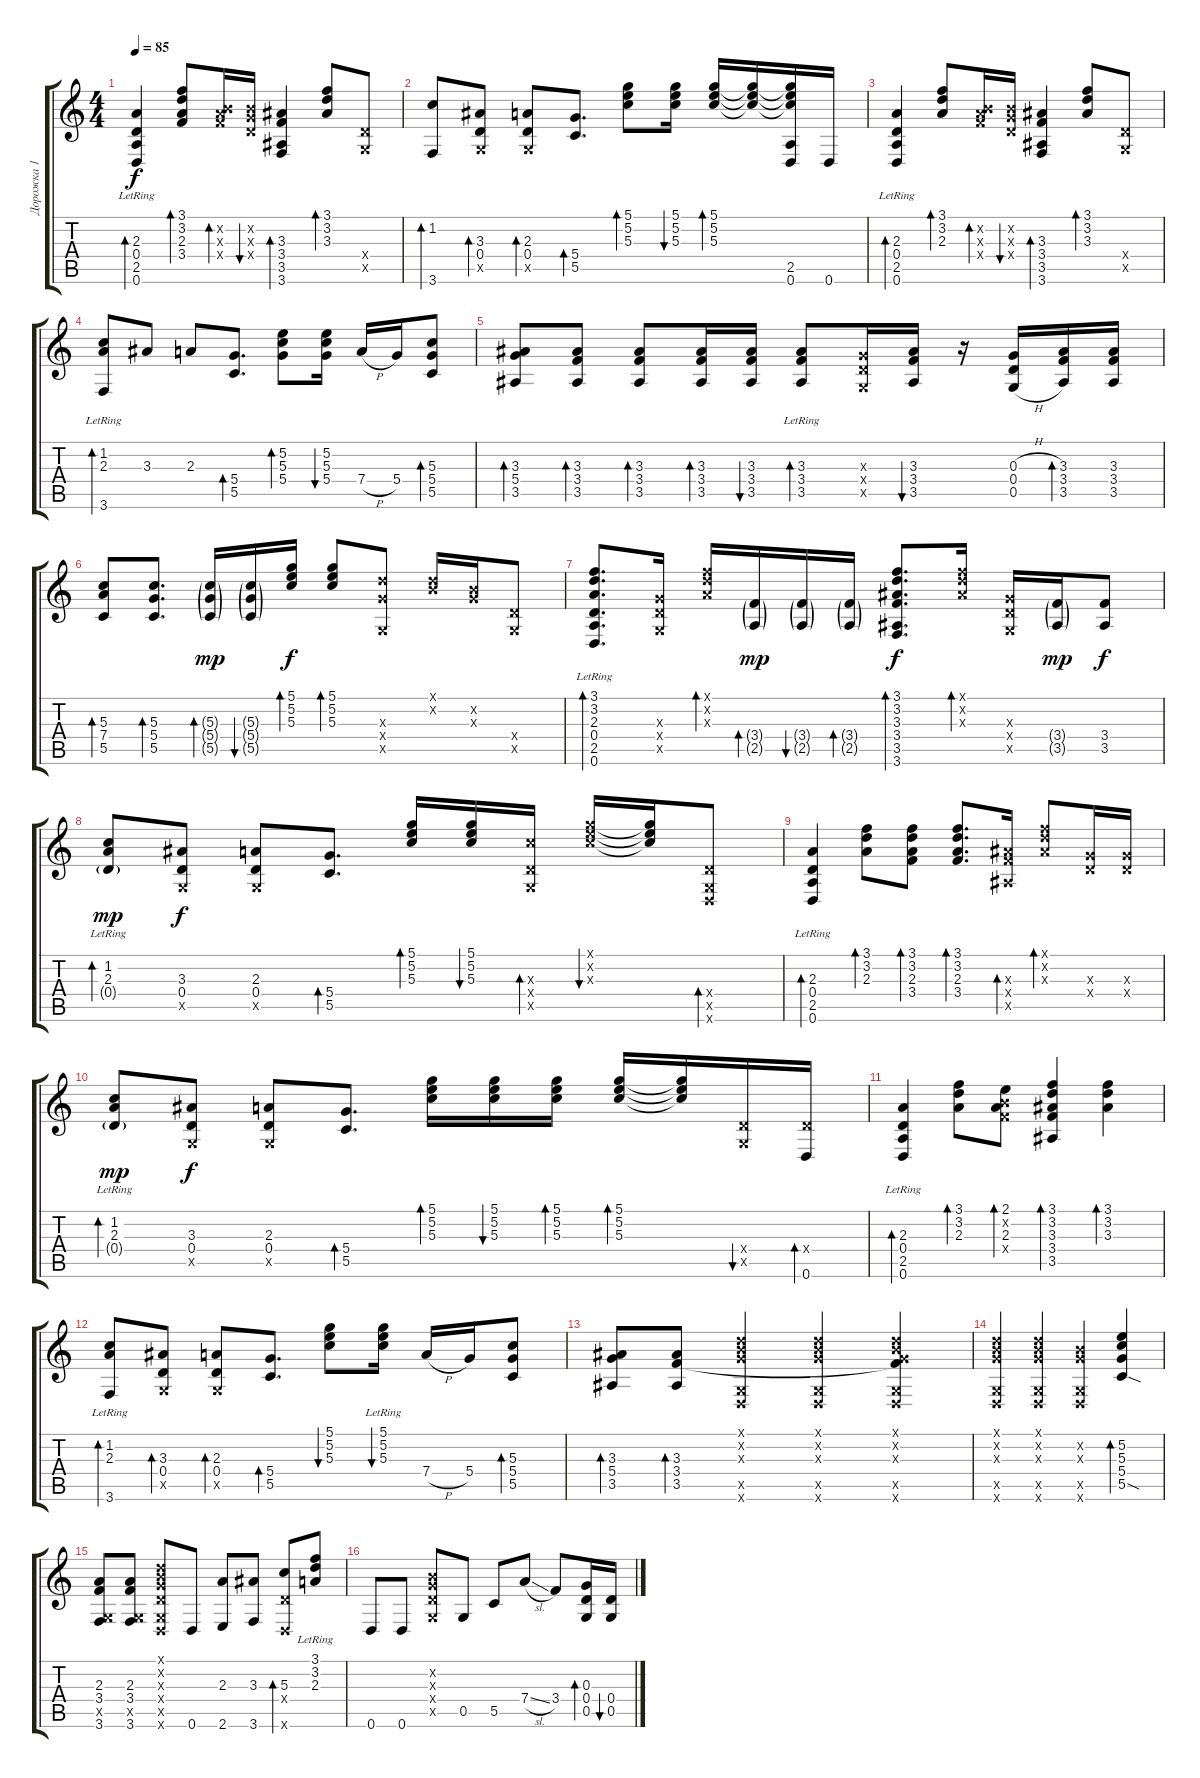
\track ("Дорожка 1" "Дорожка 1") {instrument acousticguitarsteel}
\staff {score tabs}
\tuning (D4 B3 G3 D3 G2 D2) {hide}
\ts (4 4)
\tempo 85
\clef g2
\ks c
(2.3{lr} 0.4{lr} 2.5{lr} 0.6{lr}).4{bd 60 dy f} (3.1 3.2 2.3 3.4).8{bd 60} (0.2{x} 2.3{x} 3.4{x}).16{bd 60} (0.2{x} 0.3{x} 0.4{x}).16{bu 60} (3.3 3.4 3.5 3.6).4{bd 60} (3.1 3.2 3.3).8{bd 60} (0.4{x} 0.5{x}).8 |
(1.2 3.6).8{bd 60} (3.3 0.4 0.5{x}).8{bd 60} (2.3 0.4 0.5{x}).8{bd 60} (5.4 5.5).8{d bd 60} (5.1 5.2 5.3).8{bd 60} (5.1 5.2 5.3).16{bu 60} (5.1 5.2 5.3).16{bd 60} (5.1{t} 5.2{t} 5.3{t}).16 (5.1{t} 5.2{t} 5.3{t} 2.5 0.6).16 0.6.16 |
(2.3{lr} 0.4{lr} 2.5{lr} 0.6{lr}).4{bd 60} (3.1 3.2 2.3).8{bd 60} (0.2{x} 2.3{x} 3.4{x}).16{bd 60} (0.2{x} 0.3{x} 0.4{x}).16{bu 60} (3.3 3.4 3.5 3.6).4{bd 60} (3.1 3.2 3.3).8{bd 60} (0.4{x} 0.5{x}).8 |
(1.2{lr} 2.3{lr} 3.6).8{bd 60} 3.3.8 2.3.8 (5.4 5.5).8{d bd 60} (5.2 5.3 5.4).8{bd 60} (5.2 5.3 5.4).16{bu 60} 7.4{h}.16 5.4.16 (5.3 5.4 5.5).8{bd 60} |
(3.3 5.4 3.5).8{bd 60} (3.3 3.4 3.5).8{bd 60} (3.3 3.4 3.5).8{bd 60} (3.3 3.4 3.5).16{bd 60} (3.3 3.4 3.5).16{bu 60} (3.3{lr} 3.4{lr} 3.5{lr}).8{bd 60} (0.3{x} 0.4{x} 0.5{x}).16 (3.3 3.4 3.5).16{bu 60} r.16 (0.3{h} 0.4 0.5{h}).16 (3.3 3.4 3.5).16{bd 60} (3.3 3.4 3.5).16 |
(5.3 7.4 5.5).8{bd 60} (5.3 5.4 5.5).8{d bd 60} (5.3{g} 5.4{g} 5.5{g}).16{bd 60 dy mp} (5.3{g} 5.4{g} 5.5{g}).16{bu 60} (5.1 5.2 5.3).16{bd 60 dy f} (5.1 5.2 5.3).8{bd 60} (0.3{x} 12.4{x} 0.5{x}).8 (0.1{x} 0.2{x}).16 (0.2{x} 0.3{x}).16 (0.4{x} 0.5{x}).8 |
(3.1 3.2 2.3{lr} 0.4{lr} 2.5{lr} 0.6{lr}).8{d bd 60} (0.3{x} 0.4{x} 0.5{x}).16 (3.1{x} 3.2{x} 2.3{x}).16{bd 60} (3.4{g} 2.5{g}).16{bd 60 dy mp} (3.4{g} 2.5{g}).16{bu 60} (3.4{g} 2.5{g}).16{bd 60} (3.1 3.2 3.3 3.4 3.5 3.6).8{d bd 60 dy f} (3.1{x} 3.2{x} 3.3{x}).16{bd 60} (0.3{x} 0.4{x} 0.5{x}).16 (3.4{g} 3.5{g}).16{dy mp} (3.4 3.5).8{dy f} |
(1.2{lr} 2.3{lr} 0.4{g}).8{bd 60 dy mp} (3.3 0.4 0.5{x}).8{dy f} (2.3 0.4 0.5{x}).8 (5.4 5.5).8{d bd 60} (5.1 5.2 5.3).16{bd 60} (5.1 5.2 5.3).16{bu 60} (5.3{x} 0.4{x} 0.5{x}).16{bd 60} (5.1{x} 5.2{x} 5.3{x}).16{bu 60} (5.1{t} 5.2{t} 5.3{t}).16 (0.4{x} 0.5{x} 0.6{x}).8{bd 60} |
(2.3{lr} 0.4{lr} 2.5{lr} 0.6{lr}).4{bd 60} (3.1 3.2 2.3).8{bd 60} (3.1 3.2 2.3 3.4).8{bd 60} (3.1 3.2 2.3 3.4).8{d bd 60} (3.3{x} 3.4{x} 3.5{x}).16{bd 60} (3.1{x} 3.2{x} 3.3{x}).8{bd 60} (0.3{x} 0.4{x}).16 (0.3{x} 0.4{x}).16 |
(1.2{lr} 2.3{lr} 0.4{g}).8{bd 60 dy mp} (3.3 0.4 0.5{x}).8{dy f} (2.3 0.4 0.5{x}).8 (5.4 5.5).8{d bd 60} (5.1 5.2 5.3).16{bd 60} (5.1 5.2 5.3).16{bu 60} (5.1 5.2 5.3).16{bd 60} (5.1 5.2 5.3).16{bd 60} (5.1{t} 5.2{t} 5.3{t}).16 (0.4{x} 0.5{x}).16{bu 60} (0.4{x} 0.6).16{bd 60} |
(2.3{lr} 0.4{lr} 2.5{lr} 0.6{lr}).4{bd 60} (3.1 3.2 2.3).8{bd 60} (2.1 0.2{x} 2.3 3.4{x}).8{bd 60} (3.1 3.2 3.3 3.4 3.5).4{bd 60} (3.1 3.2 3.3).4{bd 60} |
(1.2{lr} 2.3 3.6).8{bd 60} (3.3 0.4 0.5{x}).8{bd 60} (2.3 0.4 0.5{x}).8{bd 60} (5.4 5.5).8{d bd 60} (5.1 5.2 5.3).8{bu 60} (5.1{lr} 5.2{lr} 5.3{lr}).16{bu 60} 7.4{h}.16 5.4.16 (5.3 5.4 5.5).8{bd 60} |
(3.3 5.4 3.5).8{bd 60} (3.3 3.4 3.5).8{bd 60} (0.1{x} 0.2{x} 0.3{x} 0.5{x} 0.6{x}).4 (0.1{x} 0.2{x} 0.3{x} 0.5{x} 0.6{x}).4 (0.1{x} 0.2{x} 0.3{x} 3.4{t} 0.5{x} 0.6{x}).4 |
(0.1{x} 0.2{x} 0.3{x} 0.5{x} 0.6{x}).4 (0.1{x} 0.2{x} 0.3{x} 0.5{x} 0.6{x}).4 (0.2{x} 0.3{x} 0.5{x} 0.6{x}).4 (5.2 5.3 5.4 5.5{sod}).4{bd 60} |
(2.3 3.4 0.5{x} 3.6).8 (2.3 3.4 0.5{x} 3.6).8 (0.1{x} 0.2{x} 0.3{x} 0.4{x} 0.5{x} 0.6{x}).8 0.6.8 (2.3 2.6).8 (3.3 3.6).8 (5.3 0.4{x} 0.6{x}).8{bd 60} (3.1{lr} 3.2{lr} 2.3{lr}).8 |
0.6.8 0.6.8 (0.2{x} 0.3{x} 0.4{x} 0.5{x}).8 0.5.8 5.5.8 7.4{sl}.8 3.4.8 (0.3 0.4 0.5).16{bd 60} (0.4 0.5).16{bu 60}
